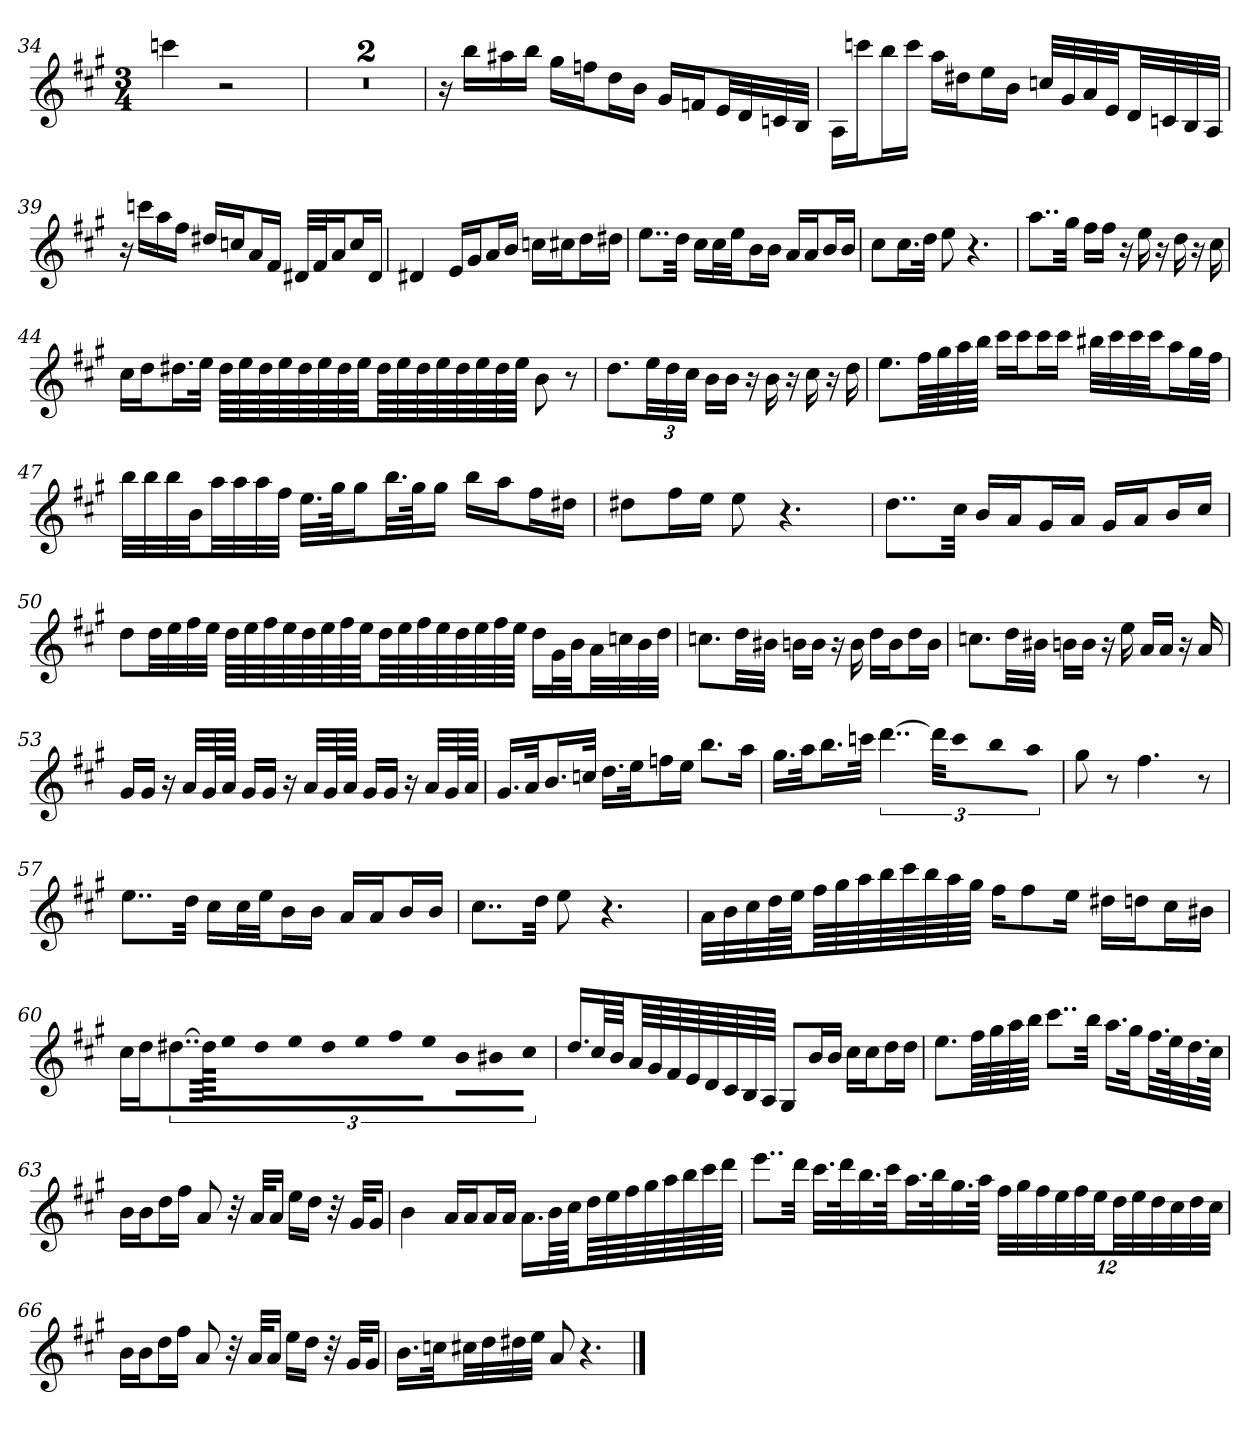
**kern
*part1
*staff1
*k[f#c#g#]
*A:
*M3/4
=34
4cccn
2r
=35
2.r
=36
2.r
=37
16r
16bbLL
16aa#X
16bbJJ
16gg#LL
16ffnJ
16ddL
16bJJ
16g#LL
16fnJ
32eLL
32d
32cn
32BJJJ
=38
16ALL
16cccnJ
16bbL
16cccJJ
16aaLL
16dd#XJ
16eeL
16bJJ
32ccnLLL
32g#
32a
32eJJ
32dLL
32cn
32B
32AJJJ
=39
16r
16cccnLL
16aa
16ff#JJ
16dd#XLL
16ccnJ
16aL
16f#JJ
32d#XLLL
32f#J
16aJ
16ccL
16d#JJ
=40
4d#X
16eLL
16g#J
16aL
16bJJ
16ccnLL
16cc#XJ
16ddL
16dd#XJJ
=41
8..eeL
32ddJkk
16cc#LL
32cc#L
32eeJJ
16bL
16bJJ
16aLL
16aJ
16bL
16bJJ
=42
8cc#L
16.cc#L
32ddJJk
8ee
4.r
=43
8..aaL
32gg#Jkk
16ff#LL
16ff#JJ
16r
16ee
16r
16dd
16r
16cc#
=44
16cc#LL
16ddJ
16.dd#XL
32eeJJk
64dd#LLLL
64ee
64dd#
64ee
64dd#
64ee
64dd#
64eeJJJ
64dd#LLL
64ee
64dd#
64ee
64dd#
64ee
64dd#
64eeJJJJ
8b
8r
=45
8.ddL
48eeLL
48dd
48cc#JJJ
16bLL
16bJJ
16r
16b
16r
16cc#
16r
16dd
=46
8.eeL
64ff#LLL
64gg#
64aa
64bbJJJJ
16ccc#LL
16ccc#J
16ccc#L
16ccc#JJ
32bb#XLLL
32ccc#
32ccc#
32ccc#JJ
16aaL
32gg#L
32ff#JJJ
=47
32bbLLL
32bb
32bb
32bJJ
32aaLL
32aa
32aa
32ff#JJJ
32.eeLLL
64gg#Jk
16gg#J
32.bbLL
64gg#Jk
16gg#JJ
16bbLL
16aaJ
16ff#L
16dd#XJJ
=48
8dd#XL
16ff#L
16eeJJ
8ee
4.r
=49
8..ddL
32cc#Jkk
16bLL
16aJ
16g#L
16aJJ
16g#LL
16aJ
16bL
16cc#JJ
=50
8ddL
32ddLL
32ee
32ff#
32eeJJJ
64ddLLLL
64ee
64ff#
64ee
64dd
64ee
64ff#
64eeJJJ
64ddLLL
64ee
64ff#
64ee
64dd
64ee
64ff#
64eeJJJJ
16ddLL
32g#L
32bJJ
32aLL
32ccn
32b
32ddJJJ
=51
8.ccnL
32ddLL
32b#XJJJ
16bnLL
16bJJ
16r
16b
16ddLL
16bJ
16ddL
16bJJ
=52
8.ccnL
32ddLL
32b#XJJJ
16bnLL
16bJJ
16r
16ee
16aLL
16aJJ
16r
16a
=53
16g#LL
16g#JJ
16r
32aLLL
64g#L
64aJJJJ
16g#LL
16g#JJ
16r
32aLLL
64g#L
64aJJJJ
16g#LL
16g#JJ
16r
32aLLL
64g#L
64aJJJJ
=54
16.g#LL
32aJk
16.bL
32ccnJJk
16.ddLL
32eeJk
16ffnL
16eeJJ
8.bbL
16aaJk
=55
16.gg#LL
32aaJk
16.bbL
32cccnJJk
[6..ddd
48dddKLL]
16cccJ
16bbL
16aaJJ
=56
8gg#
8r
4.ff#
8r
=57
8..eeL
32ddJkk
16cc#LL
32cc#L
32eeJJ
16bL
16bJJ
16aLL
16aJ
16bL
16bJJ
=58
8..cc#L
32ddJkk
8ee
4.r
=59
32aLLL
32b
32cc#
64ddL
64eeJJJ
64ff#LLL
64gg#
64aa
64bb
64ccc#
64bb
64aa
64gg#JJJJ
16ff#KL
8ff#
16eeJk
16dd#XLL
16ddnJ
16cc#L
16b#XJJ
=60
16cc#LL
16ddJ
[12..dd#XJ
96dd#KLLL]
32ee
32dd#
32eeJJ
32dd#LL
32ee
32ff#
32eeJJJ
8bL
16b#XL
16cc#JJ
=61
16.ddLL
64cc#LL
64bJJJ
64aLLL
64g#
64f#
64e
64d
64c#
64B
64AJJJJ
8G#L
16bL
16bJJ
16cc#LL
16cc#J
16ddL
16ddJJ
=62
8.eeL
64ff#LLL
64gg#
64aa
64bbJJJJ
8..ccc#L
32bbJkk
16.aaLL
32gg#Jk
32.ff#LL
64eeK
32.dd
64cc#JJJk
=63
16bLL
16bJ
16ddL
16ff#JJ
8a
32r
32aKLL
16aJJ
16eeLL
16ddJJ
32r
32g#KLL
16g#JJ
=64
4b
16aLL
16aJ
16aL
16aJJ
16.aLL
64bLL
64cc#JJJ
64ddLLL
64ee
64ff#
64gg#
64aa
64bb
64ccc#
64dddJJJJ
=65
8..eeeL
32dddJkk
32.ccc#LLL
64dddK
32.bb
64ccc#JJk
32.aaLL
64bbK
32.gg#
64aaJJJk
48ff#LLL
48gg#
48ff#
48ee
48ff#
48eeJJ
48ddLL
48ee
48dd
48cc#
48dd
48cc#JJJ
=66
16bLL
16bJ
16ddL
16ff#JJ
8a
32r
32aKLL
16aJJ
16eeLL
16ddJJ
32r
32g#KLL
16g#JJ
=67
16.bLL
32ccnJk
32cc#XLL
32dd
32dd#X
32eeJJJ
8a
4.r
==
*-
